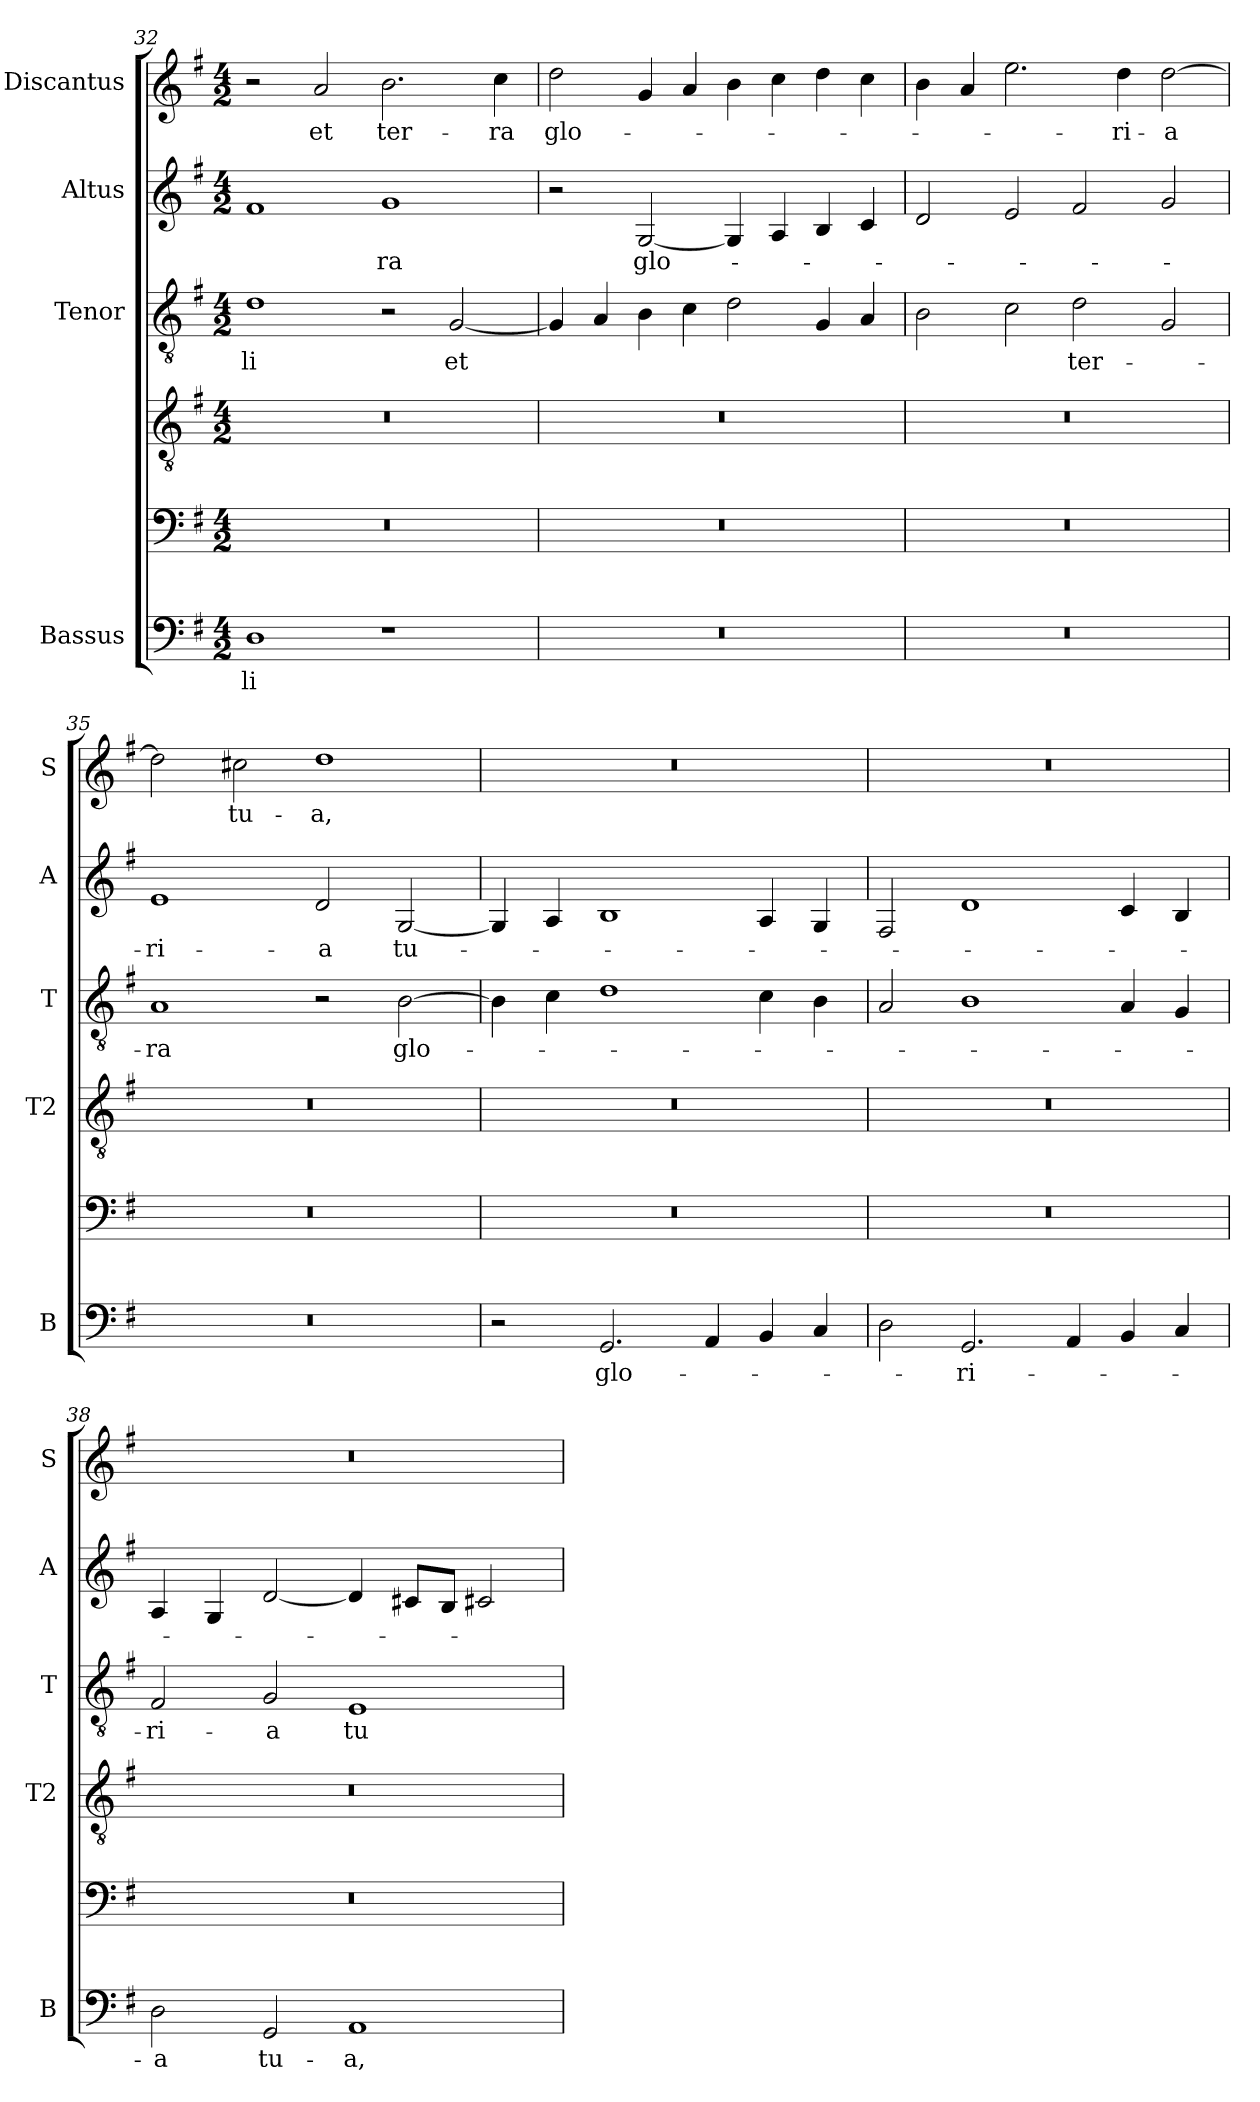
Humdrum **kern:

**kern	**text	**kern	**kern	**kern	**text	**kern	**text	**kern	**text
*part6	*part6	*part5	*part4	*part3	*part3	*part2	*part2	*part1	*part1
*staff6	*staff6	*staff5	*staff4	*staff3	*staff3	*staff2	*staff2	*staff1	*staff1
*I"Bassus	*	*	*	*I"Tenor	*	*I"Altus	*	*I"Discantus	*
*I'B	*	*	*I'T2	*I'T	*	*I'A	*	*I'S	*
*clefF4	*	*clefF4	*clefGv2	*clefGv2	*	*clefG2	*	*clefG2	*
*k[f#]	*	*k[f#]	*k[f#]	*k[f#]	*	*k[f#]	*	*k[f#]	*
*G:	*	*G:	*G:	*G:	*	*G:	*	*G:	*
*M4/2	*	*M4/2	*M4/2	*M4/2	*	*M4/2	*	*M4/2	*
=32	=32	=32	=32	=32	=32	=32	=32	=32	=32
!	!LO:LY:b	!	!	!	!LO:LY:b	!	!	!	!
1D	-li	0r	0r	1d	-li	1f#	.	2r	.
!	!	!	!	!	!	!	!	!	!LO:LY:b
.	.	.	.	.	.	.	.	2a/	et
!	!	!	!	!	!	!	!LO:LY:b	!	!LO:LY:b
1r	.	.	.	2r	.	1g	-ra	2.b\	ter-
!	!	!	!	!	!LO:LY:b	!	!	!	!
.	.	.	.	[2G/	et	.	.	.	.
!	!	!	!	!	!	!	!	!	!LO:LY:b
.	.	.	.	.	.	.	.	4cc\	-ra
!!LO:LB:g=z
=33	=33	=33	=33	=33	=33	=33	=33	=33	=33
!	!	!	!	!	!	!	!	!	!LO:LY:b
0r	.	0r	0r	4G/]	.	2r	.	2dd\	glo-
.	.	.	.	4A/	.	.	.	.	.
!	!	!	!	!	!	!	!LO:LY:b	!	!
.	.	.	.	4B\	.	[2G/	glo-	4g/	.
.	.	.	.	4c\	.	.	.	4a/	.
.	.	.	.	2d\	.	4G/]	.	4b\	.
.	.	.	.	.	.	4A/	.	4cc\	.
.	.	.	.	4G/	.	4B/	.	4dd\	.
.	.	.	.	4A/	.	4c/	.	4cc\	.
=34	=34	=34	=34	=34	=34	=34	=34	=34	=34
0r	.	0r	0r	2B\	.	2d/	.	4b\	.
.	.	.	.	.	.	.	.	4a/	.
.	.	.	.	2c\	.	2e/	.	2.ee\	.
!	!	!	!	!	!LO:LY:b	!	!	!	!
.	.	.	.	2d\	ter-	2f#/	.	.	.
!	!	!	!	!	!	!	!	!	!LO:LY:b
.	.	.	.	.	.	.	.	4dd\	-ri-
!	!	!	!	!	!	!	!	!	!LO:LY:b
.	.	.	.	2G/	.	2g/	.	[2dd\	-a
=35	=35	=35	=35	=35	=35	=35	=35	=35	=35
!	!	!	!	!	!LO:LY:b	!	!LO:LY:b	!	!
0r	.	0r	0r	1A	-ra	1e	-ri-	2dd\]	.
!	!	!	!	!	!	!	!	!	!LO:LY:b
.	.	.	.	.	.	.	.	2cc#X\	tu-
!	!	!	!	!	!	!	!LO:LY:b	!	!LO:LY:b
.	.	.	.	2r	.	2d/	-a	1dd	-a,
!	!	!	!	!	!LO:LY:b	!	!LO:LY:b	!	!
.	.	.	.	[2B\	glo-	[2G/	tu-	.	.
=36	=36	=36	=36	=36	=36	=36	=36	=36	=36
2r	.	0r	0r	4B\]	.	4G/]	.	0r	.
.	.	.	.	4c\	.	4A/	.	.	.
!	!LO:LY:b	!	!	!	!	!	!	!	!
2.GG/	glo-	.	.	1d	.	1B	.	.	.
4AA/	.	.	.	.	.	.	.	.	.
4BB/	.	.	.	4c\	.	4A/	.	.	.
4C/	.	.	.	4B\	.	4G/	.	.	.
=37	=37	=37	=37	=37	=37	=37	=37	=37	=37
2D\	.	0r	0r	2A/	.	2F#/	.	0r	.
!	!LO:LY:b	!	!	!	!	!	!	!	!
2.GG/	-ri-	.	.	1B	.	1d	.	.	.
4AA/	.	.	.	.	.	.	.	.	.
4BB/	.	.	.	4A/	.	4c/	.	.	.
4C/	.	.	.	4G/	.	4B/	.	.	.
=38	=38	=38	=38	=38	=38	=38	=38	=38	=38
!	!LO:LY:b	!	!	!	!LO:LY:b	!	!	!	!
2D\	-a	0r	0r	2F#/	-ri-	4A/	.	0r	.
.	.	.	.	.	.	4G/	.	.	.
!	!LO:LY:b	!	!	!	!LO:LY:b	!	!	!	!
2GG/	tu-	.	.	2G/	-a	[2d/	.	.	.
!	!LO:LY:b	!	!	!	!LO:LY:b	!	!	!	!
1AA	-a,	.	.	1E	tu-	4d/]	.	.	.
.	.	.	.	.	.	8c#X/L	.	.	.
.	.	.	.	.	.	8B/J	.	.	.
.	.	.	.	.	.	2c#X/	.	.	.
=	=	=	=	=	=	=	=	=	=
*-	*-	*-	*-	*-	*-	*-	*-	*-	*-
